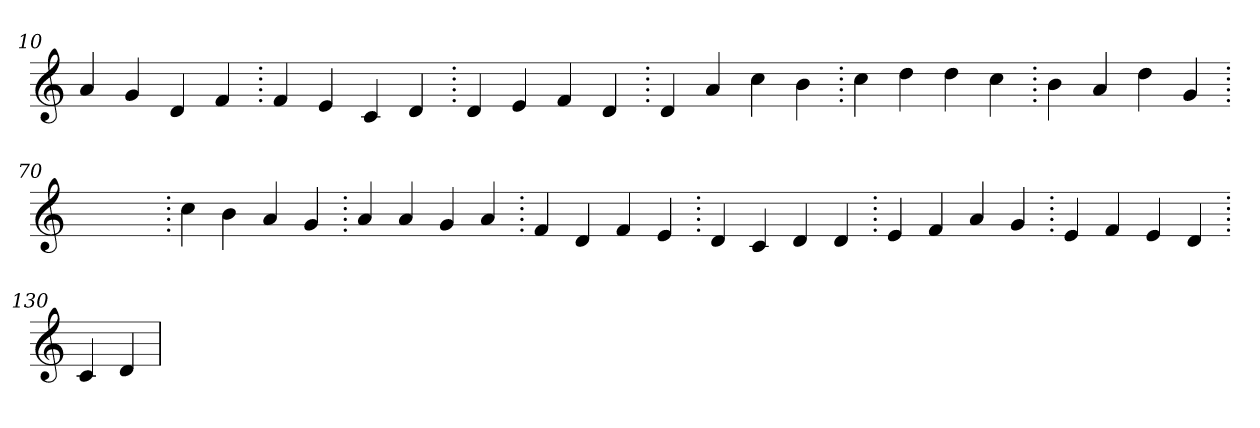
**kern
*part1
*staff1
*clefG2
=10.
4a
4g
4d
4f
=20.
4f
4e
4c
4d
=30.
4d
4e
4f
4d
=40.
4d
4a
4cc
4b
=50.
4cc
4dd
4dd
4cc
=60.
4b
4a
4dd
4g
=70.
1ryy
=70.
4cc
4b
4a
4g
=80.
4a
4a
4g
4a
=90.
4f
4d
4f
4e
=100.
4d
4c
4d
4d
=110.
4e
4f
4a
4g
=120.
4e
4f
4e
4d
=130.
4c
4d
=
*-
